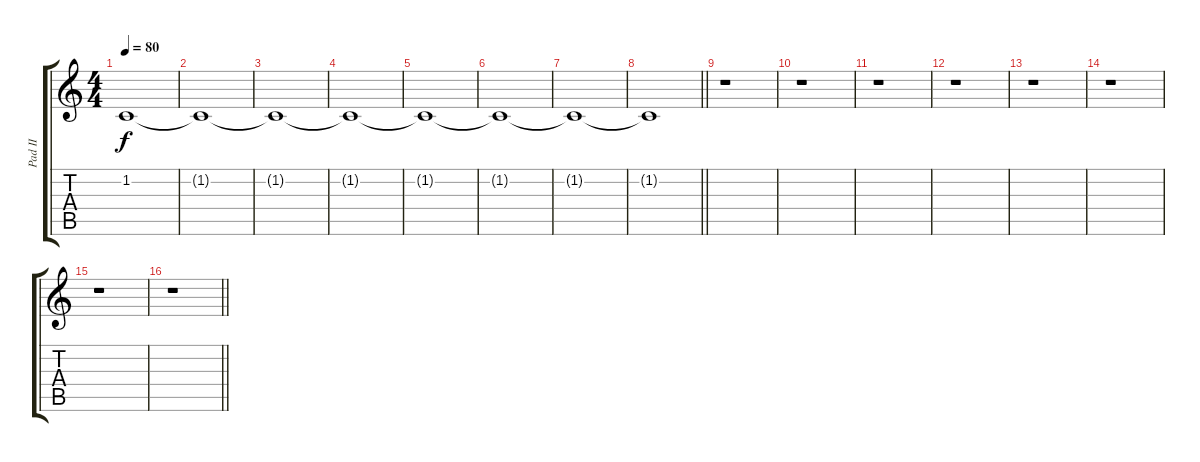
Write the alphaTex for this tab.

\track ("Pad II" "Pad II") {instrument pad2warm}
\staff {score tabs}
\tuning (E4 B3 G3 D3 A2 E2) {hide}
\ts (4 4)
\tempo 80
\clef g2
\ks c
1.2.1{dy f instrument pad2warm} |
1.2{t}.1 |
1.2{t}.1 |
1.2{t}.1 |
1.2{t}.1 |
1.2{t}.1 |
1.2{t}.1 |
\barLineRight lightlight
1.2{t}.1 |
r.1 |
r.1 |
r.1 |
r.1 |
r.1 |
r.1 |
r.1 |
\barLineRight lightlight
r.1
